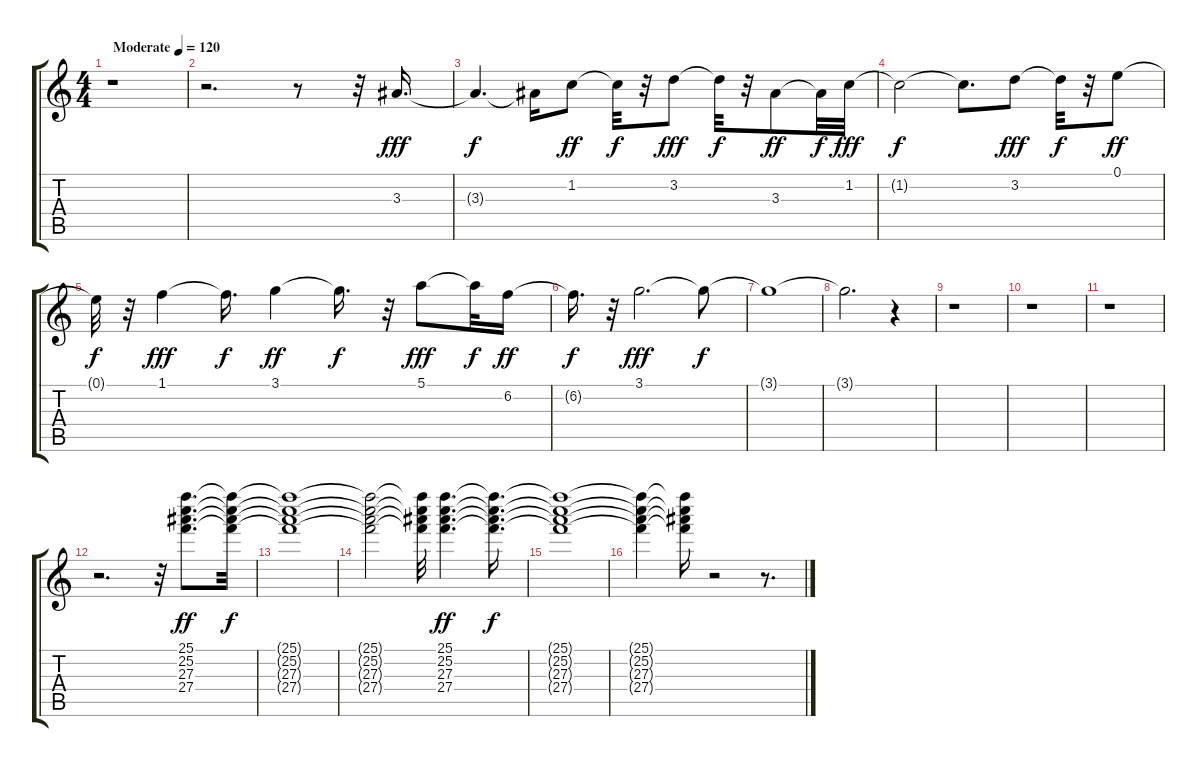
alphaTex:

\track "" {instrument overdrivenguitar}
\staff {score tabs}
\tuning (E4 B3 G3 D3 A2 E2) {hide}
\ts (4 4)
\tempo (120 "Moderate")
\clef g2
\ks c
r.1{dy fff instrument overdrivenguitar} |
r.2{d} r.8 r.32 3.3.16{d volume 15} |
3.3{t}.4{d dy f} 3.3{t}.16 1.2.8{dy ff} 1.2{t}.32{dy f} r.32 3.2.8{dy fff} 3.2{t}.32{dy f} r.32 3.3.8{dy ff} 3.3{t}.32{dy f} 1.2.32{dy fff} |
1.2{t}.2{dy f} 1.2{t}.8{d} 3.2.8{dy fff} 3.2{t}.32{dy f} r.32 0.1.8{dy ff} |
0.1{t}.32{dy f} r.32 1.1.4{dy fff} 1.1{t}.16{d dy f} 3.1.4{dy ff} 3.1{t}.16{d dy f} r.32 5.1.8{dy fff} 5.1{t}.32{dy f} 6.2.16{dy ff} |
6.2{t}.16{d dy f} r.32 3.1.2{d dy fff} 3.1{t}.8{dy f} |
3.1{t}.1 |
3.1{t}.2{d} r.4 |
r.1 |
r.1 |
r.1 |
r.2{d} r.32 (25.1 25.2 27.3 27.4).8{d dy ff instrument fx3crystal} (25.1{t} 25.2{t} 27.3{t} 27.4{t}).32{dy f} |
(25.1{t} 25.2{t} 27.3{t} 27.4{t}).1 |
(25.1{t} 25.2{t} 27.3{t} 27.4{t}).2 (25.1{t} 25.2{t} 27.3{t} 27.4{t}).32 (25.1 25.2 27.3 27.4).4{d dy ff} (25.1{t} 25.2{t} 27.3{t} 27.4{t}).16{d dy f} |
(25.1{t} 25.2{t} 27.3{t} 27.4{t}).1 |
(25.1{t} 25.2{t} 27.3{t} 27.4{t}).4 (25.1{t} 25.2{t} 27.3{t} 27.4{t}).16 r.2 r.8{d}
